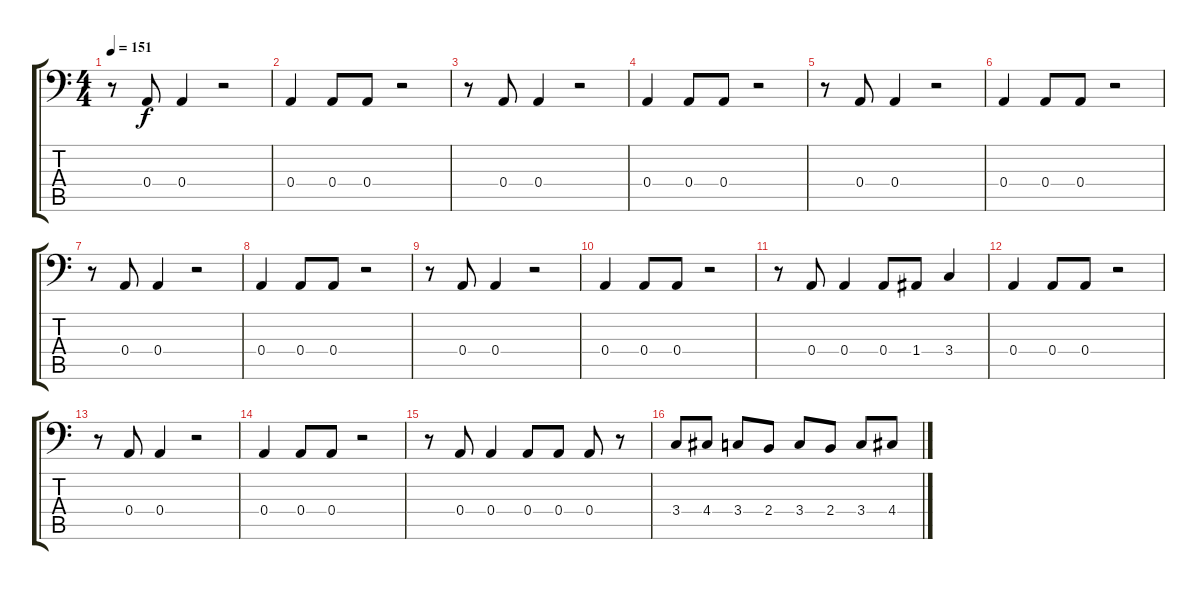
\track "" {instrument slapbass2}
\staff {score tabs}
\tuning (B2 G2 D2 A1 E1 A0) {hide}
\ts (4 4)
\tempo 151
\clef f4
\ks c
r.8{dy f} 0.4.8 0.4.4 r.2 |
0.4.4 0.4.8 0.4.8 r.2 |
r.8 0.4.8 0.4.4 r.2 |
0.4.4 0.4.8 0.4.8 r.2 |
r.8 0.4.8 0.4.4 r.2 |
0.4.4 0.4.8 0.4.8 r.2 |
r.8 0.4.8 0.4.4 r.2 |
0.4.4 0.4.8 0.4.8 r.2 |
r.8 0.4.8 0.4.4 r.2 |
0.4.4 0.4.8 0.4.8 r.2 |
r.8 0.4.8 0.4.4 0.4.8 1.4.8 3.4.4 |
0.4.4 0.4.8 0.4.8 r.2 |
r.8 0.4.8 0.4.4 r.2 |
0.4.4 0.4.8 0.4.8 r.2 |
r.8 0.4.8 0.4.4 0.4.8 0.4.8 0.4.8 r.8 |
3.4.8 4.4.8 3.4.8 2.4.8 3.4.8 2.4.8 3.4.8 4.4.8
